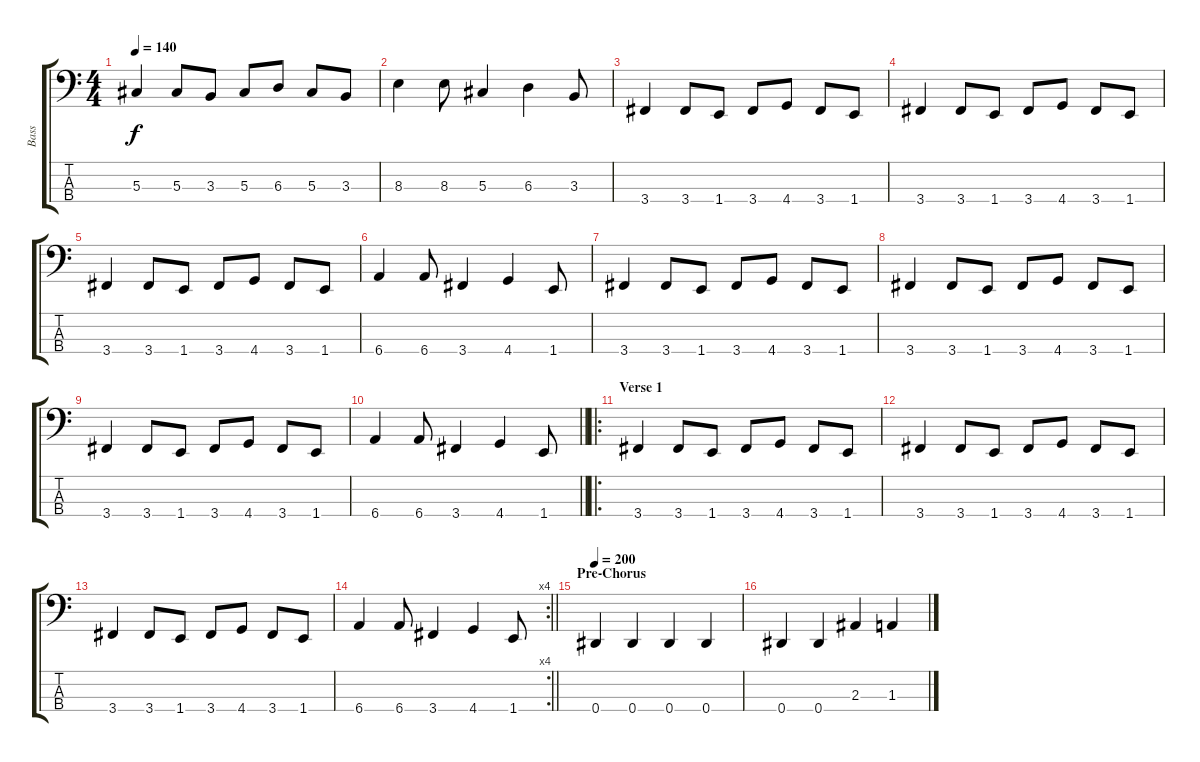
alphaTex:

\track ("Bass" "Bass") {instrument electricbassfinger}
\staff {score tabs}
\tuning (Gb2 Db2 Ab1 Eb1) {hide}
\ts (4 4)
\tempo 140
\clef f4
\ks c
5.3.4{dy f} 5.3.8 3.3.8 5.3.8 6.3.8 5.3.8 3.3.8 |
8.3.4 8.3.8 5.3.4 6.3.4 3.3.8 |
3.4.4 3.4.8 1.4.8 3.4.8 4.4.8 3.4.8 1.4.8 |
3.4.4 3.4.8 1.4.8 3.4.8 4.4.8 3.4.8 1.4.8 |
3.4.4 3.4.8 1.4.8 3.4.8 4.4.8 3.4.8 1.4.8 |
6.4.4 6.4.8 3.4.4 4.4.4 1.4.8 |
3.4.4 3.4.8 1.4.8 3.4.8 4.4.8 3.4.8 1.4.8 |
3.4.4 3.4.8 1.4.8 3.4.8 4.4.8 3.4.8 1.4.8 |
3.4.4 3.4.8 1.4.8 3.4.8 4.4.8 3.4.8 1.4.8 |
\barLineRight lightlight
6.4.4 6.4.8 3.4.4 4.4.4 1.4.8 |
\ro
\section ("" "Verse 1")
3.4.4 3.4.8 1.4.8 3.4.8 4.4.8 3.4.8 1.4.8 |
3.4.4 3.4.8 1.4.8 3.4.8 4.4.8 3.4.8 1.4.8 |
3.4.4 3.4.8 1.4.8 3.4.8 4.4.8 3.4.8 1.4.8 |
\rc 4
\barLineRight lightlight
6.4.4 6.4.8 3.4.4 4.4.4 1.4.8 |
\section ("" "Pre-Chorus")
\tempo 200
0.4.4 0.4.4 0.4.4 0.4.4 |
0.4.4 0.4.4 2.3.4 1.3.4
